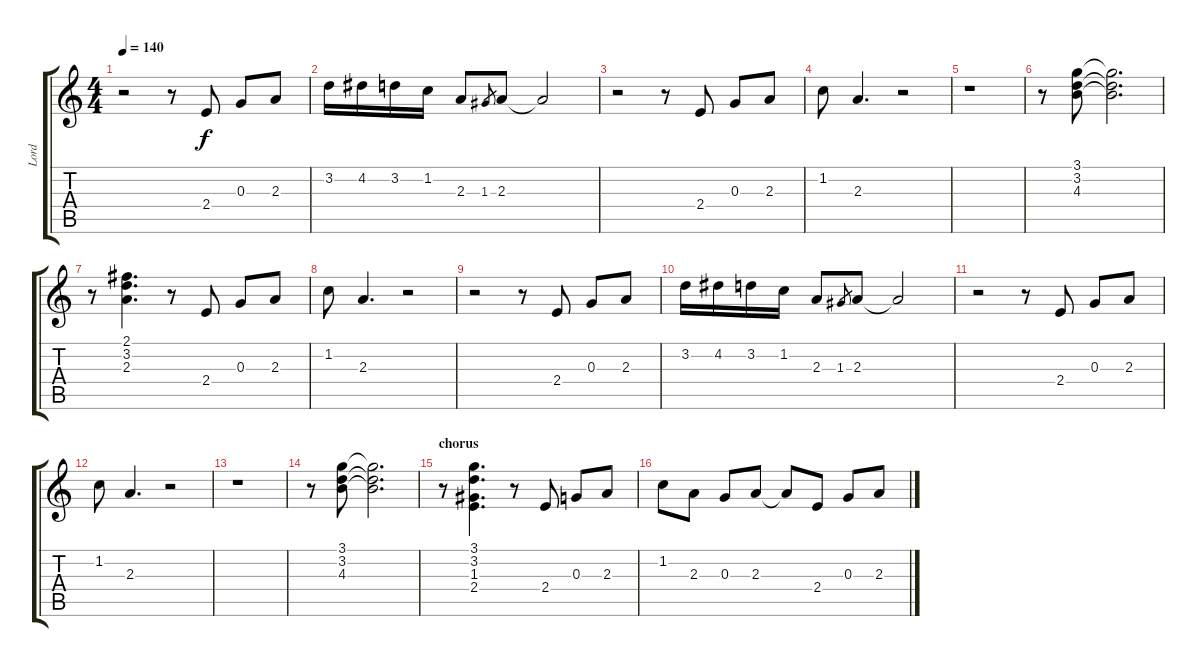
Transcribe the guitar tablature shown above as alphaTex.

\track ("Lord" "Lord") {instrument rockorgan}
\staff {score tabs}
\tuning (E5 B4 G4 D4 A3 E3) {hide}
\ts (4 4)
\tempo 140
\clef g2
\ks c
r.2{dy f} r.8 2.4.8 0.3.8 2.3.8 |
3.2.16 4.2.16 3.2.16 1.2.16 2.3.8 1.3.8{gr} 2.3.8 2.3{t}.2 |
r.2 r.8 2.4.8 0.3.8 2.3.8 |
1.2.8 2.3.4{d} r.2 |
r.1 |
r.8 (3.1 3.2 4.3).8 (3.1{t} 3.2{t} 4.3{t}).2{d} |
r.8 (2.1 3.2 2.3).4{d} r.8 2.4.8 0.3.8 2.3.8 |
1.2.8 2.3.4{d} r.2 |
r.2 r.8 2.4.8 0.3.8 2.3.8 |
3.2.16 4.2.16 3.2.16 1.2.16 2.3.8 1.3.8{gr} 2.3.8 2.3{t}.2 |
r.2 r.8 2.4.8 0.3.8 2.3.8 |
1.2.8 2.3.4{d} r.2 |
r.1 |
r.8 (3.1 3.2 4.3).8 (3.1{t} 3.2{t} 4.3{t}).2{d} |
\section ("" "chorus")
r.8 (3.1 3.2 1.3 2.4).4{d} r.8 2.4.8 0.3.8 2.3.8 |
1.2.8 2.3.8 0.3.8 2.3.8 2.3{t}.8 2.4.8 0.3.8 2.3.8
